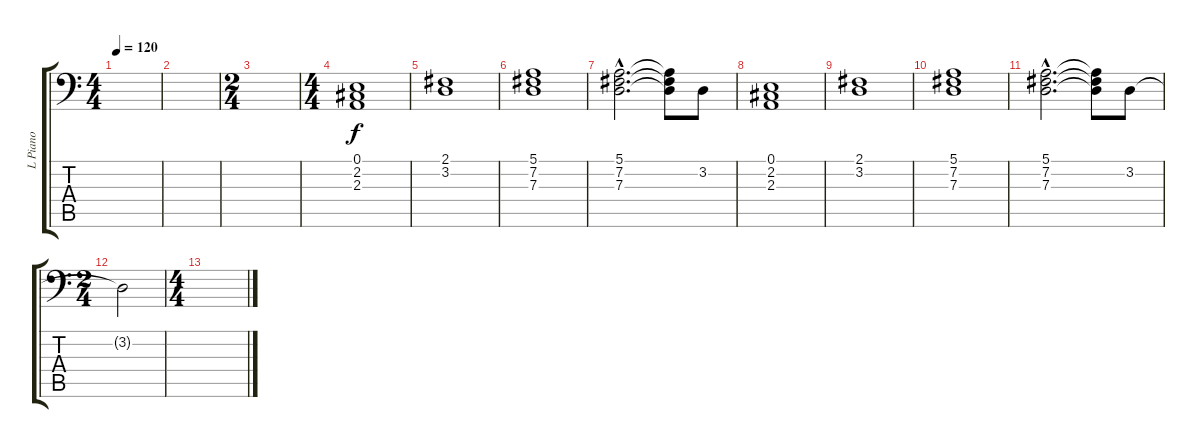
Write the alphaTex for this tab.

\track ("L Piano" "L Piano") {instrument acousticgrandpiano}
\staff {score tabs}
\tuning (E3 B2 G2 D2 A1 E1) {hide}
\ts (4 4)
\tempo 120
\clef f4
\ks c
|
|
\ts (2 4)
|
\ts (4 4)
(0.1 2.2 2.3).1 |
(2.1 3.2).1 |
(5.1 7.2 7.3).1 |
(5.1{hac} 7.2{hac} 7.3{hac}).2{d} (5.1{t} 7.2{t} 7.3{t}).8 3.2.8 |
(0.1 2.2 2.3).1 |
(2.1 3.2).1 |
(5.1 7.2 7.3).1 |
(5.1{hac} 7.2{hac} 7.3{hac}).2{d} (5.1{t} 7.2{t} 7.3{t}).8 3.2.8 |
\ts (2 4)
3.2{t}.2 |
\ts (4 4)
